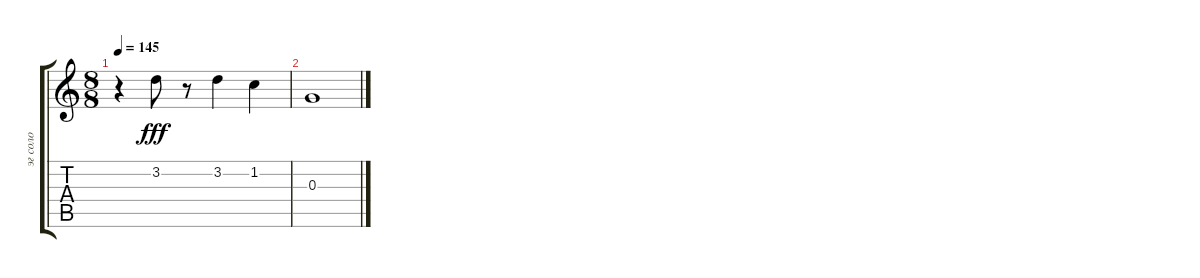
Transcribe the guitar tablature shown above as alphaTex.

\track ("эг соло" "эг соло") {instrument overdrivenguitar}
\staff {score tabs}
\tuning (E4 B3 G3 D3 A2 E2) {hide}
\ts (8 8)
\tempo 145
\clef g2
\ks c
r.4{dy fff} 3.2.8 r.8 3.2.4 1.2.4 |
0.3.1
